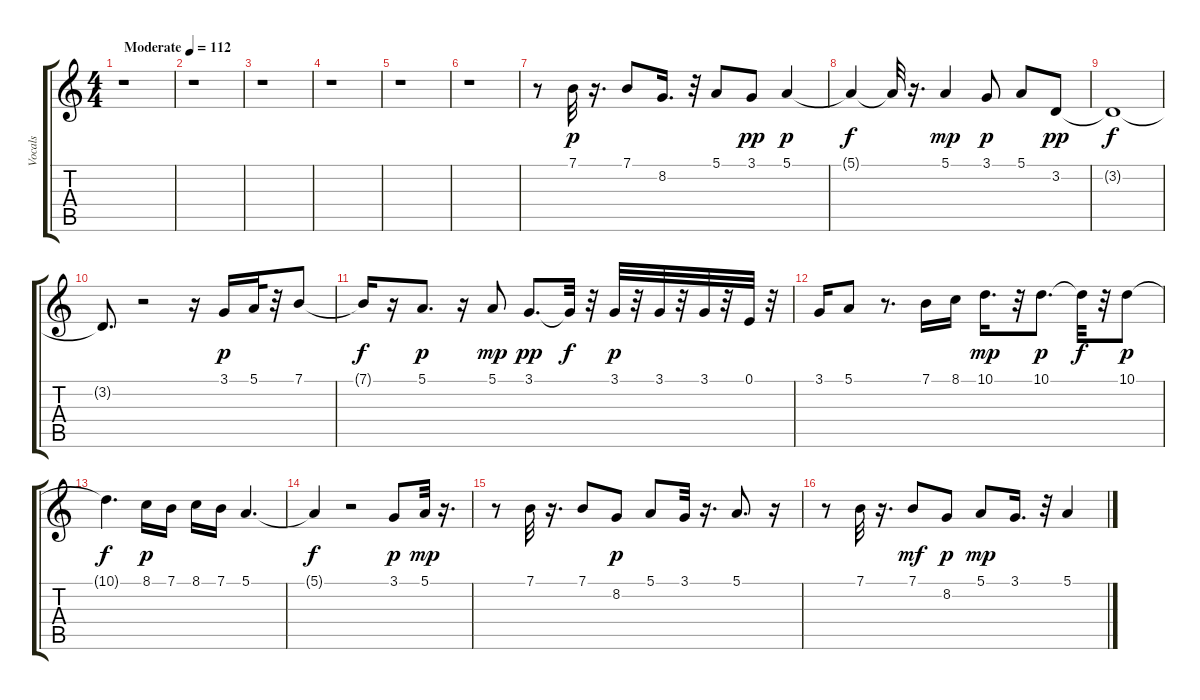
\track ("Vocals" "Vocals") {instrument lead8bassandlead}
\staff {score tabs}
\tuning (E4 B3 G3 D3 A2 E2) {hide}
\ts (4 4)
\tempo (112 "Moderate")
\clef g2
\ks c
r.1{dy p instrument lead8bassandlead} |
r.1 |
r.1 |
r.1 |
r.1 |
r.1 |
r.8 7.1.32 r.16{d} 7.1.8 8.2.16{d} r.32 5.1.8 3.1.8{dy pp} 5.1.4{dy p} |
5.1{t}.4{dy f} 5.1{t}.32 r.16{d} 5.1.4{dy mp} 3.1.8{dy p} 5.1.8 3.2.8{dy pp} |
3.2{t}.1{dy f} |
3.2{t}.8{d} r.2 r.16 3.1.16{dy p} 5.1.32 r.32 7.1.8 |
7.1{t}.16{dy f} r.16 5.1.8{d dy p} r.16 5.1.8{dy mp} 3.1.8{d dy pp} 3.1{t}.32{dy f} r.32 3.1.32{dy p} r.32 3.1.32 r.32 3.1.32 r.32 0.1.32 r.32 |
3.1.16 5.1.8 r.8{d} 7.1.16 8.1.16 10.1.16{d dy mp} r.32 10.1.8{d dy p} 10.1{t}.32{dy f} r.32 10.1.8{dy p} |
10.1{t}.4{d dy f} 8.1.16{dy p} 7.1.16 8.1.16 7.1.16 5.1.4{d} |
5.1{t}.4{dy f} r.2 3.1.8{dy p} 5.1.32{dy mp} r.16{d} |
r.8 7.1.32 r.16{d} 7.1.8 8.2.8{dy p} 5.1.8 3.1.32 r.16{d} 5.1.8{d} r.16 |
r.8 7.1.32 r.16{d} 7.1.8{dy mf} 8.2.8{dy p} 5.1.8{dy mp} 3.1.16{d} r.32 5.1.4
